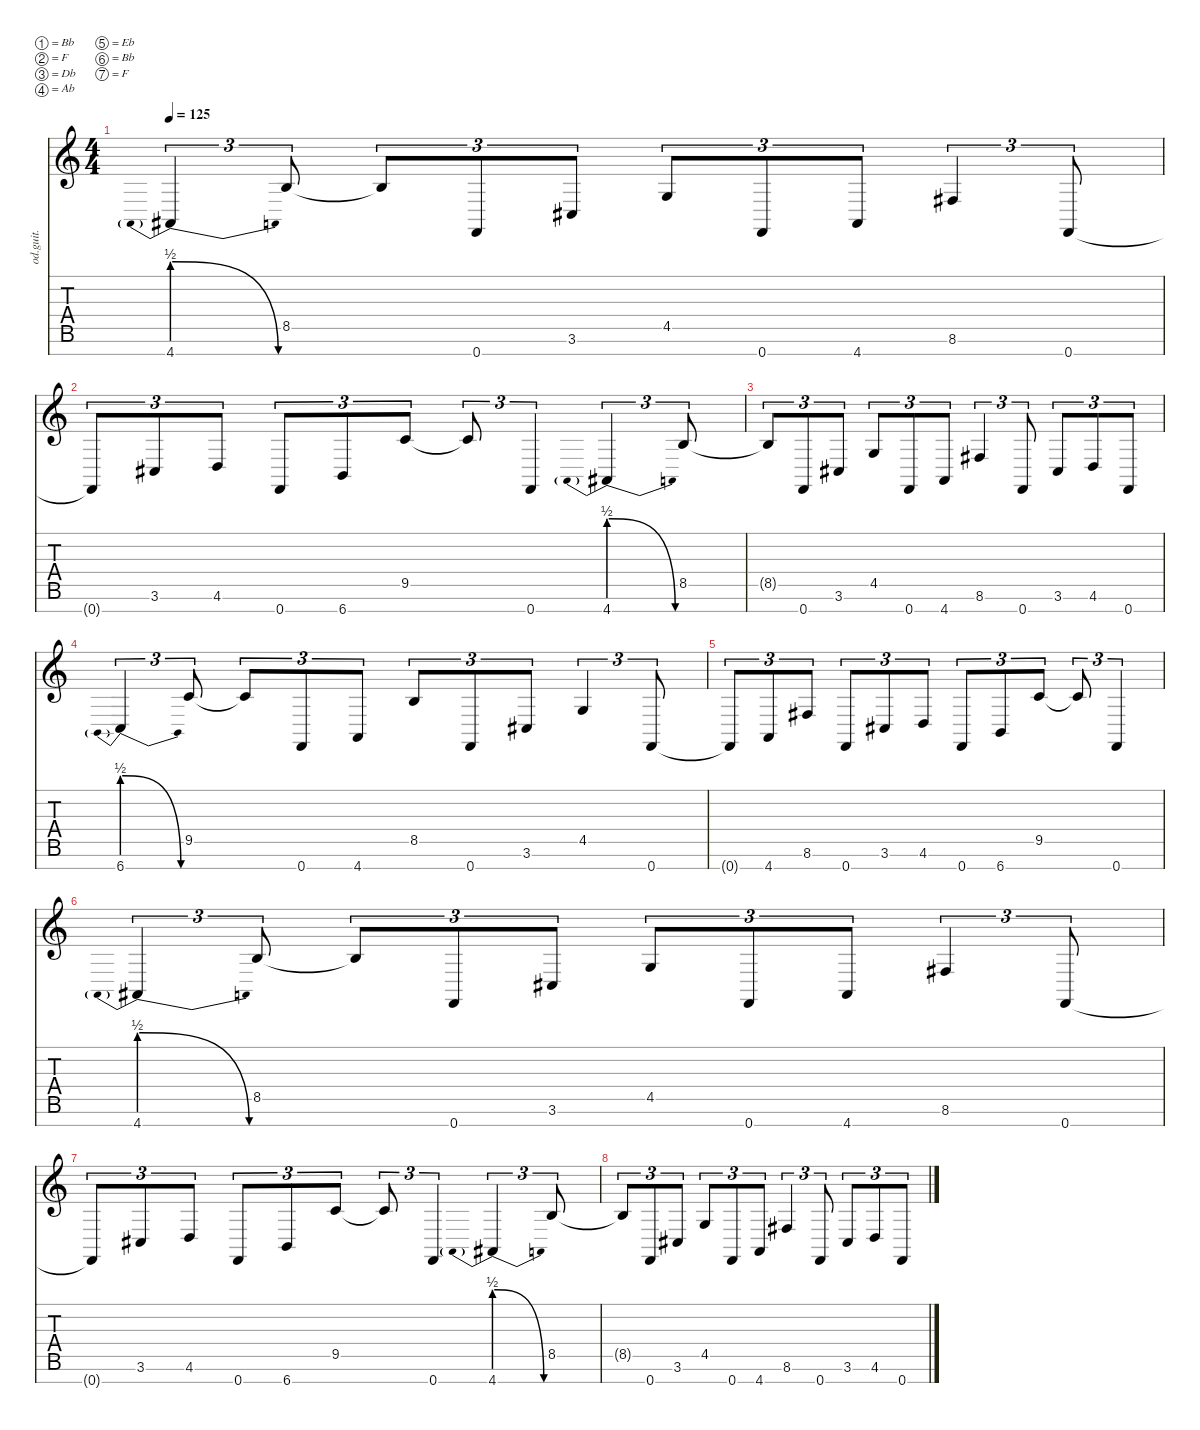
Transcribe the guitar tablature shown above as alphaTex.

\defaultSystemsLayout 4
\hideDynamics
\bracketExtendMode nobrackets
\track ("8 string guitar 1 (Fredrik Thordendal)" "od.guit.") {instrument overdrivenguitar}
\staff {score tabs}
\tuning (Bb3 F3 Db3 Ab2 Eb2 Bb1 F1)
\ts (4 4)
\tempo 125
\clef g2
\ks c
4.7{be (prebendrelease 0 2 30 0)}.4{tu (3 2) dy f beam Up} 8.5.8{tu (3 2) beam Up} 8.5{t}.8{tu (3 2) beam Up} 0.7.8{tu (3 2) beam Up} 3.6{acc #}.8{tu (3 2) beam Up} 4.5.8{tu (3 2) beam Up} 0.7.8{tu (3 2) beam Up} 4.7.8{tu (3 2) beam Up} 8.6{acc #}.4{tu (3 2) beam Up} 0.7.8{tu (3 2) beam Up} |
0.7{t}.8{tu (3 2) beam Up} 3.6{acc #}.8{tu (3 2) beam Up} 4.6.8{tu (3 2) beam Up} 0.7.8{tu (3 2) beam Up} 6.7.8{tu (3 2) beam Up} 9.5.8{tu (3 2) beam Up} 9.5{t}.8{tu (3 2) beam Up} 0.7.4{tu (3 2) beam Up} 4.7{be (prebendrelease 0 2 30 0)}.4{tu (3 2) beam Up} 8.5.8{tu (3 2) beam Up} |
8.5{t}.8{tu (3 2) beam Up} 0.7.8{tu (3 2) beam Up} 3.6{acc #}.8{tu (3 2) beam Up} 4.5.8{tu (3 2) beam Up} 0.7.8{tu (3 2) beam Up} 4.7.8{tu (3 2) beam Up} 8.6{acc #}.4{tu (3 2) beam Up} 0.7.8{tu (3 2) beam Up} 3.6{acc #}.8{tu (3 2) beam Up} 4.6.8{tu (3 2) beam Up} 0.7.8{tu (3 2) beam Up} |
6.7{be (prebendrelease 0 2 30 0)}.4{tu (3 2) beam Up} 9.5.8{tu (3 2) beam Up} 9.5{t}.8{tu (3 2) beam Up} 0.7.8{tu (3 2) beam Up} 4.7.8{tu (3 2) beam Up} 8.5.8{tu (3 2) beam Up} 0.7.8{tu (3 2) beam Up} 3.6{acc #}.8{tu (3 2) beam Up} 4.5.4{tu (3 2) beam Up} 0.7.8{tu (3 2) beam Up} |
0.7{t}.8{tu (3 2) beam Up} 4.7.8{tu (3 2) beam Up} 8.6{acc #}.8{tu (3 2) beam Up} 0.7.8{tu (3 2) beam Up} 3.6{acc #}.8{tu (3 2) beam Up} 4.6.8{tu (3 2) beam Up} 0.7.8{tu (3 2) beam Up} 6.7.8{tu (3 2) beam Up} 9.5.8{tu (3 2) beam Up} 9.5{t}.8{tu (3 2) beam Up} 0.7.4{tu (3 2) beam Up} |
4.7{be (prebendrelease 0 2 30 0)}.4{tu (3 2) beam Up} 8.5.8{tu (3 2) beam Up} 8.5{t}.8{tu (3 2) beam Up} 0.7.8{tu (3 2) beam Up} 3.6{acc #}.8{tu (3 2) beam Up} 4.5.8{tu (3 2) beam Up} 0.7.8{tu (3 2) beam Up} 4.7.8{tu (3 2) beam Up} 8.6{acc #}.4{tu (3 2) beam Up} 0.7.8{tu (3 2) beam Up} |
0.7{t}.8{tu (3 2) beam Up} 3.6{acc #}.8{tu (3 2) beam Up} 4.6.8{tu (3 2) beam Up} 0.7.8{tu (3 2) beam Up} 6.7.8{tu (3 2) beam Up} 9.5.8{tu (3 2) beam Up} 9.5{t}.8{tu (3 2) beam Up} 0.7.4{tu (3 2) beam Up} 4.7{be (prebendrelease 0 2 30 0)}.4{tu (3 2) beam Up} 8.5.8{tu (3 2) beam Up} |
8.5{t}.8{tu (3 2) beam Up} 0.7.8{tu (3 2) beam Up} 3.6{acc #}.8{tu (3 2) beam Up} 4.5.8{tu (3 2) beam Up} 0.7.8{tu (3 2) beam Up} 4.7.8{tu (3 2) beam Up} 8.6{acc #}.4{tu (3 2) beam Up} 0.7.8{tu (3 2) beam Up} 3.6{acc #}.8{tu (3 2) beam Up} 4.6.8{tu (3 2) beam Up} 0.7.8{tu (3 2) beam Up}
